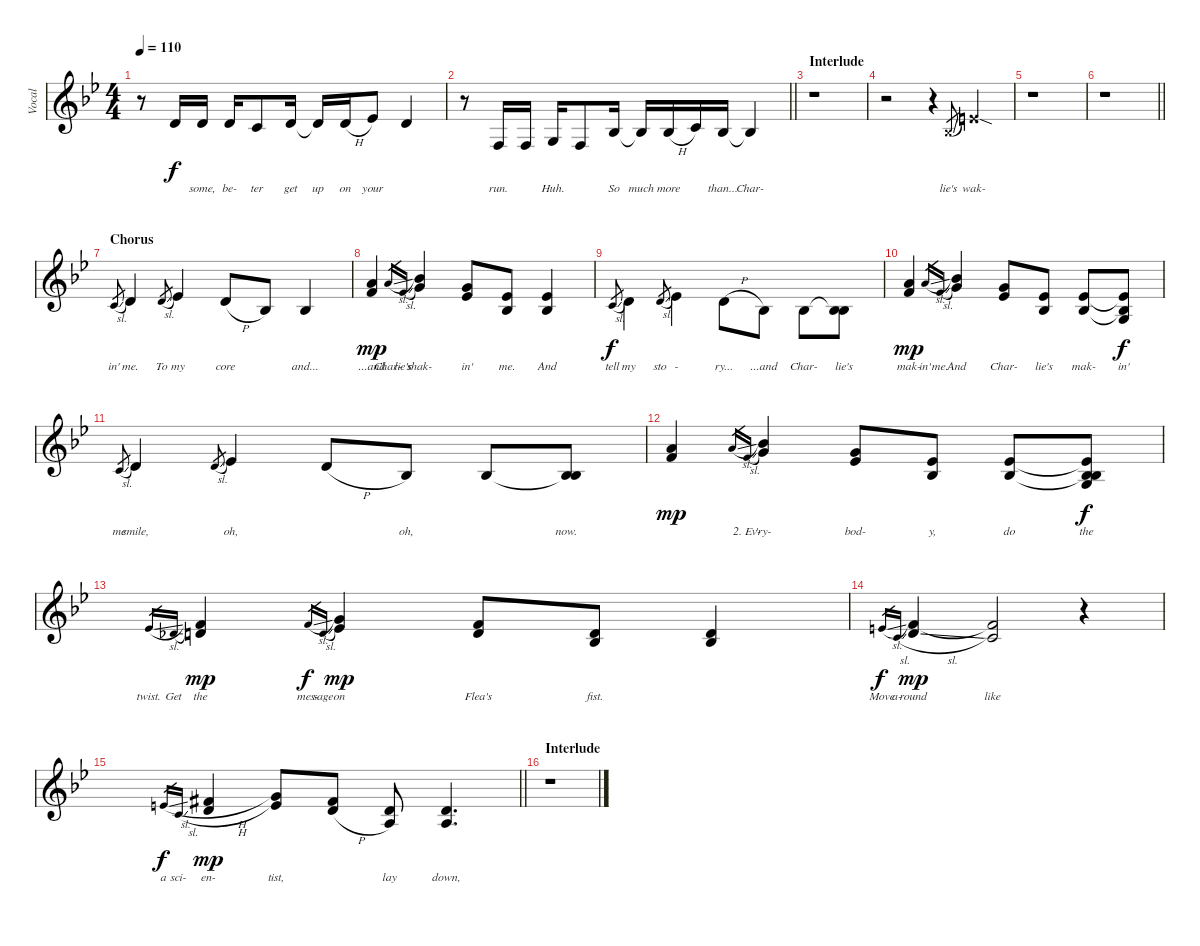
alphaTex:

\track ("Vocal" "Vocal") {instrument lead6voice}
\staff {score}
\tuning (E4 B3 G3 D3 A2 C2) {hide}
\ts (4 4)
\tempo 110
\clef g2
\ks gminor
r.8{dy f} 3.2.16{lyrics (0 " ") lyrics (1 "") lyrics (2 "") lyrics (3 "") lyrics (4 "")} 3.2.16{lyrics (0 "some,") lyrics (1 "") lyrics (2 "") lyrics (3 "") lyrics (4 "")} 3.2.16{lyrics (0 "be-") lyrics (1 "") lyrics (2 "") lyrics (3 "") lyrics (4 "")} 1.2.8{lyrics (0 "ter") lyrics (1 "") lyrics (2 "") lyrics (3 "") lyrics (4 "")} 3.2.16{lyrics (0 "get") lyrics (1 "") lyrics (2 "") lyrics (3 "") lyrics (4 "")} 3.2{t}.16{lyrics (0 "up") lyrics (1 "") lyrics (2 "") lyrics (3 "") lyrics (4 "")} 3.2{h}.16{lyrics (0 "on") lyrics (1 "") lyrics (2 "") lyrics (3 "") lyrics (4 "")} 4.2.8{lyrics (0 "your") lyrics (1 "") lyrics (2 "") lyrics (3 "") lyrics (4 "")} 3.2.4{lyrics (0 " ") lyrics (1 "") lyrics (2 "") lyrics (3 "") lyrics (4 "")} |
\barLineRight lightlight
r.8 3.4.16{lyrics (0 "run.") lyrics (1 "") lyrics (2 "") lyrics (3 "") lyrics (4 "")} 3.4.16{lyrics (0 "") lyrics (1 "") lyrics (2 "") lyrics (3 "") lyrics (4 "")} 0.3.16{lyrics (0 "Huh.") lyrics (1 "") lyrics (2 "") lyrics (3 "") lyrics (4 "")} 3.4.8{lyrics (0 "") lyrics (1 "") lyrics (2 "") lyrics (3 "") lyrics (4 "")} 3.3.16{lyrics (0 "So") lyrics (1 "") lyrics (2 "") lyrics (3 "") lyrics (4 "")} 3.3{t}.16{lyrics (0 "much") lyrics (1 "") lyrics (2 "") lyrics (3 "") lyrics (4 "")} 3.3{h}.16{lyrics (0 "more") lyrics (1 "") lyrics (2 "") lyrics (3 "") lyrics (4 "")} 5.3.16{lyrics (0 " ") lyrics (1 "") lyrics (2 "") lyrics (3 "") lyrics (4 "")} 3.3.16{lyrics (0 "than...") lyrics (1 "") lyrics (2 "") lyrics (3 "") lyrics (4 "")} 3.3{t}.4{lyrics (0 "Char-") lyrics (1 "") lyrics (2 "") lyrics (3 "") lyrics (4 "")} |
\section ("" "Interlude")
r.1 |
r.2 r.4 3.3{sl x}.8{lyrics (0 "lie's") lyrics (1 "") lyrics (2 "") lyrics (3 "") lyrics (4 "") gr} 9.3{sod x}.4{lyrics (0 "wak-") lyrics (1 "") lyrics (2 "") lyrics (3 "") lyrics (4 "")} |
r.1 |
\barLineRight lightlight
r.1 |
\section ("" "Chorus")
1.2{sl}.8{lyrics (0 "in'") lyrics (1 "") lyrics (2 "") lyrics (3 "") lyrics (4 "") gr} 3.2.4{lyrics (0 "me.") lyrics (1 "") lyrics (2 "") lyrics (3 "") lyrics (4 "")} 3.2{sl}.8{lyrics (0 "To") lyrics (1 "") lyrics (2 "") lyrics (3 "") lyrics (4 "") gr} 4.2.4{lyrics (0 "my") lyrics (1 "") lyrics (2 "") lyrics (3 "") lyrics (4 "")} 7.3{h}.8{lyrics (0 "core") lyrics (1 "") lyrics (2 "") lyrics (3 "") lyrics (4 "")} 3.3.8{lyrics (0 " ") lyrics (1 "") lyrics (2 "") lyrics (3 "") lyrics (4 "")} 3.3.4{lyrics (0 "and...") lyrics (1 "") lyrics (2 "") lyrics (3 "") lyrics (4 "")} |
(5.1 6.2).4{lyrics (0 "...and") lyrics (1 "") lyrics (2 "") lyrics (3 "") lyrics (4 "") dy mp} 5.1{sl}.16{lyrics (0 "Char-") lyrics (1 "") lyrics (2 "") lyrics (3 "") lyrics (4 "") gr} 6.2{sl}.16{lyrics (0 "lie's") lyrics (1 "") lyrics (2 "") lyrics (3 "") lyrics (4 "") gr} (6.1 8.2).4{lyrics (0 "shak-") lyrics (1 "") lyrics (2 "") lyrics (3 "") lyrics (4 "")} (3.1 4.2).8{lyrics (0 "in'") lyrics (1 "") lyrics (2 "") lyrics (3 "") lyrics (4 "")} (4.2 3.3).8{lyrics (0 "me.") lyrics (1 "") lyrics (2 "") lyrics (3 "") lyrics (4 "")} (4.2 3.3).4{lyrics (0 "And") lyrics (1 "") lyrics (2 "") lyrics (3 "") lyrics (4 "")} |
1.2{sl}.8{lyrics (0 "tell") lyrics (1 "") lyrics (2 "") lyrics (3 "") lyrics (4 "") gr dy f} 3.2.4{lyrics (0 "my") lyrics (1 "") lyrics (2 "") lyrics (3 "") lyrics (4 "") beam Down} 3.2{sl}.8{lyrics (0 "sto") lyrics (1 "") lyrics (2 "") lyrics (3 "") lyrics (4 "") gr} 4.2.4{lyrics (0 "-") lyrics (1 "") lyrics (2 "") lyrics (3 "") lyrics (4 "") beam Down} 7.3{h}.8{lyrics (0 "ry...") lyrics (1 "") lyrics (2 "") lyrics (3 "") lyrics (4 "") beam Down} 3.3.8{lyrics (0 "...and") lyrics (1 "") lyrics (2 "") lyrics (3 "") lyrics (4 "") beam Down} 3.3.8{lyrics (0 "Char-") lyrics (1 "") lyrics (2 "") lyrics (3 "") lyrics (4 "") beam Down beam merge} (3.3{t} 8.4).8{lyrics (0 "lie's") lyrics (1 "") lyrics (2 "") lyrics (3 "") lyrics (4 "") beam Down} |
(5.1 6.2).4{lyrics (0 "mak-") lyrics (1 "") lyrics (2 "") lyrics (3 "") lyrics (4 "") dy mp} 5.1{sl}.16{lyrics (0 "in'") lyrics (1 "") lyrics (2 "") lyrics (3 "") lyrics (4 "") gr} 6.2{sl}.16{lyrics (0 "me.") lyrics (1 "") lyrics (2 "") lyrics (3 "") lyrics (4 "") gr} (6.1 8.2).4{lyrics (0 "And") lyrics (1 "") lyrics (2 "") lyrics (3 "") lyrics (4 "")} (3.1 4.2).8{lyrics (0 "Char-") lyrics (1 "") lyrics (2 "") lyrics (3 "") lyrics (4 "")} (4.2 3.3).8{lyrics (0 "lie's") lyrics (1 "") lyrics (2 "") lyrics (3 "") lyrics (4 "")} (4.2 3.3).8{lyrics (0 "mak-") lyrics (1 "") lyrics (2 "") lyrics (3 "") lyrics (4 "")} (4.2{t} 3.3{t} 5.4).8{lyrics (0 "in'") lyrics (1 "") lyrics (2 "") lyrics (3 "") lyrics (4 "") dy f} |
1.2{sl}.8{lyrics (0 "me") lyrics (1 "") lyrics (2 "") lyrics (3 "") lyrics (4 "") gr} 3.2.4{lyrics (0 "smile,") lyrics (1 "") lyrics (2 "") lyrics (3 "") lyrics (4 "")} 3.2{sl}.8{lyrics (0 " ") lyrics (1 "") lyrics (2 "") lyrics (3 "") lyrics (4 "") gr} 4.2.4{lyrics (0 "oh,") lyrics (1 "") lyrics (2 "") lyrics (3 "") lyrics (4 "")} 7.3{h}.8{lyrics (0 " ") lyrics (1 "") lyrics (2 "") lyrics (3 "") lyrics (4 "")} 3.3.8{lyrics (0 "oh,") lyrics (1 "") lyrics (2 "") lyrics (3 "") lyrics (4 "")} 3.3.8{lyrics (0 " ") lyrics (1 "") lyrics (2 "") lyrics (3 "") lyrics (4 "")} (3.3{t} 8.4).8{lyrics (0 "now.") lyrics (1 "") lyrics (2 "") lyrics (3 "") lyrics (4 "")} |
(5.1 6.2).4{lyrics (0 "") lyrics (1 "") lyrics (2 "") lyrics (3 "") lyrics (4 "") dy mp} 5.1{sl}.16{lyrics (0 "") lyrics (1 "") lyrics (2 "") lyrics (3 "") lyrics (4 "") gr} 6.2{sl}.16{lyrics (0 "2. Ev-") lyrics (1 "") lyrics (2 "") lyrics (3 "") lyrics (4 "") gr} (6.1 8.2).4{lyrics (0 "'ry-") lyrics (1 "") lyrics (2 "") lyrics (3 "") lyrics (4 "")} (3.1 4.2).8{lyrics (0 "bod-") lyrics (1 "") lyrics (2 "") lyrics (3 "") lyrics (4 "")} (4.2 3.3).8{lyrics (0 "y,") lyrics (1 "") lyrics (2 "") lyrics (3 "") lyrics (4 "")} (4.2 3.3).8{lyrics (0 "do") lyrics (1 "") lyrics (2 "") lyrics (3 "") lyrics (4 "")} (4.2{t} 3.3{t} 5.4 13.5).8{lyrics (0 "the") lyrics (1 "") lyrics (2 "") lyrics (3 "") lyrics (4 "") dy f} |
4.2{sl}.16{lyrics (0 "twist.") lyrics (1 "") lyrics (2 "") lyrics (3 "") lyrics (4 "") gr} 6.3{sl}.16{lyrics (0 "Get") lyrics (1 "") lyrics (2 "") lyrics (3 "") lyrics (4 "") gr} (6.2 7.3).4{lyrics (0 "the") lyrics (1 "") lyrics (2 "") lyrics (3 "") lyrics (4 "") dy mp} 1.1{sl}.16{lyrics (0 "mes-") lyrics (1 "") lyrics (2 "") lyrics (3 "") lyrics (4 "") gr dy f} 3.2{sl}.16{lyrics (0 "sage") lyrics (1 "") lyrics (2 "") lyrics (3 "") lyrics (4 "") gr} (3.1 4.2).4{lyrics (0 "on") lyrics (1 "") lyrics (2 "") lyrics (3 "") lyrics (4 "") dy mp} (1.1 3.2).8{lyrics (0 "Flea's") lyrics (1 "") lyrics (2 "") lyrics (3 "") lyrics (4 "")} (3.2 3.3).8{lyrics (0 "fist.") lyrics (1 "") lyrics (2 "") lyrics (3 "") lyrics (4 "")} (3.2 3.3).4{lyrics (0 " ") lyrics (1 "") lyrics (2 "") lyrics (3 "") lyrics (4 "")} |
0.1{sl}.16{lyrics (0 "Move") lyrics (1 "") lyrics (2 "") lyrics (3 "") lyrics (4 "") gr dy f} 1.2{sl}.16{lyrics (0 "a-") lyrics (1 "") lyrics (2 "") lyrics (3 "") lyrics (4 "") gr} (1.1 3.2{sl}).4{lyrics (0 "round") lyrics (1 "") lyrics (2 "") lyrics (3 "") lyrics (4 "") dy mp} (1.1{t} 1.2).2{lyrics (0 "like") lyrics (1 "") lyrics (2 "") lyrics (3 "") lyrics (4 "")} r.4 |
\barLineRight lightlight
0.1{sl}.16{lyrics (0 "a") lyrics (1 "") lyrics (2 "") lyrics (3 "") lyrics (4 "") gr dy f} 1.2{sl}.16{lyrics (0 "sci-") lyrics (1 "") lyrics (2 "") lyrics (3 "") lyrics (4 "") gr} (2.1{h acc #} 3.2{h}).4{lyrics (0 "en-") lyrics (1 "") lyrics (2 "") lyrics (3 "") lyrics (4 "") dy mp} (3.1 5.2).8{lyrics (0 "tist,") lyrics (1 "") lyrics (2 "") lyrics (3 "") lyrics (4 "")} (7.2{h acc #} 7.3{h}).8{lyrics (0 " ") lyrics (1 "") lyrics (2 "") lyrics (3 "") lyrics (4 "")} (3.2 2.3).8{lyrics (0 "lay") lyrics (1 "") lyrics (2 "") lyrics (3 "") lyrics (4 "")} (3.2 2.3).4{d lyrics (0 "down,") lyrics (1 "") lyrics (2 "") lyrics (3 "") lyrics (4 "")} |
\section ("" "Interlude")
r.1
